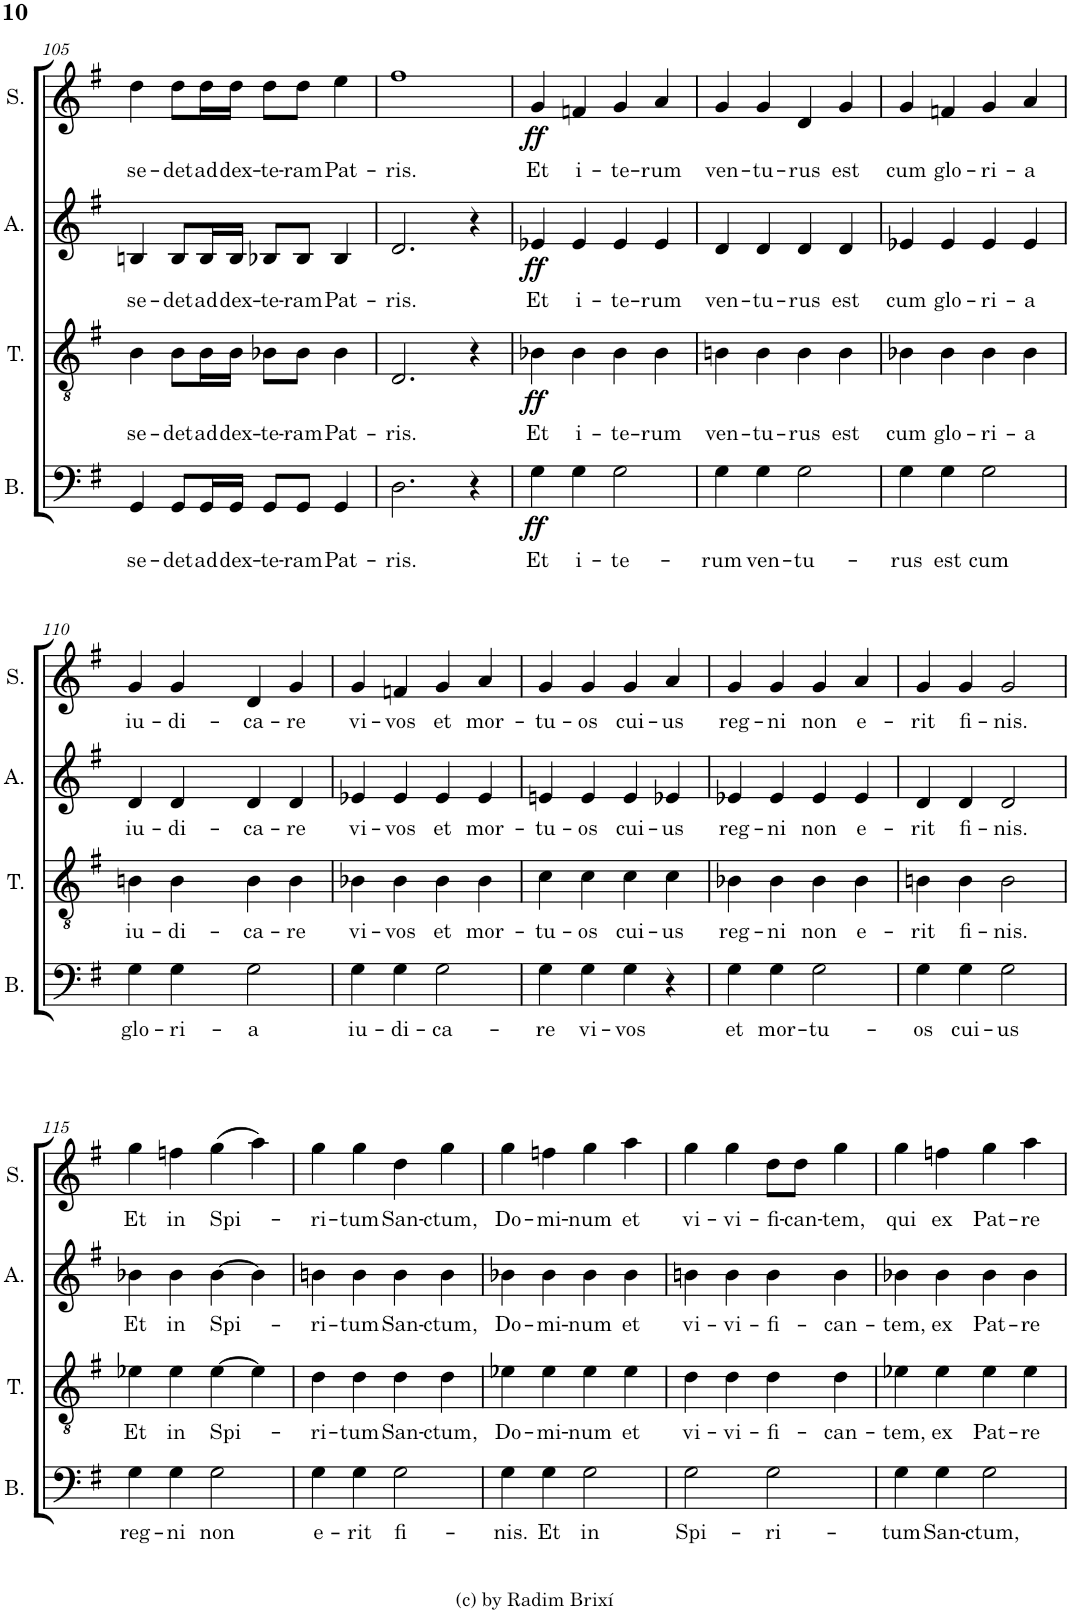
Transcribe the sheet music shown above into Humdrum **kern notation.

**kern	**text	**dynam	**kern	**text	**dynam	**kern	**text	**dynam	**kern	**text	**dynam
*part4	*part4	*part4	*part3	*part3	*part3	*part2	*part2	*part2	*part1	*part1	*part1
*staff4	*staff4	*staff4	*staff3	*staff3	*staff3	*staff2	*staff2	*staff2	*staff1	*staff1	*staff1
*I"Bass	*	*	*I"Tenor	*	*	*I"Alto	*	*	*I"Soprano	*	*
*I'B.	*	*	*I'T.	*	*	*I'A.	*	*	*I'S.	*	*
!!LO:PB:g=z
*clefF4	*	*	*clefGv2	*	*	*clefG2	*	*	*clefG2	*	*
*k[f#]	*	*	*k[f#]	*	*	*k[f#]	*	*	*k[f#]	*	*
*M4/4	*	*	*M4/4	*	*	*M4/4	*	*	*M4/4	*	*
*met(c)	*	*	*met(c)	*	*	*met(c)	*	*	*met(c)	*	*
=105	=105	=105	=105	=105	=105	=105	=105	=105	=105	=105	=105
!	!LO:LY:b	!	!	!LO:LY:b	!	!	!LO:LY:b	!	!	!LO:LY:b	!
4GG/	se-	.	4B\	se-	.	4Bn/	se-	.	4dd\	se-	.
!	!LO:LY:b	!	!	!LO:LY:b	!	!	!LO:LY:b	!	!	!LO:LY:b	!
8GG/L	-det	.	8B\L	-det	.	8B/L	-det	.	8dd\L	-det	.
!	!LO:LY:b	!	!	!LO:LY:b	!	!	!LO:LY:b	!	!	!LO:LY:b	!
16GG/L	ad	.	16B\L	ad	.	16B/L	ad	.	16dd\L	ad	.
!	!LO:LY:b	!	!	!LO:LY:b	!	!	!LO:LY:b	!	!	!LO:LY:b	!
16GG/JJ	dex-	.	16B\JJ	dex-	.	16B/JJ	dex-	.	16dd\JJ	dex-	.
!	!LO:LY:b	!	!	!LO:LY:b	!	!	!LO:LY:b	!	!	!LO:LY:b	!
8GG/L	-te-	.	8B-X\L	-te-	.	8B-X/L	-te-	.	8dd\L	-te-	.
!	!LO:LY:b	!	!	!LO:LY:b	!	!	!LO:LY:b	!	!	!LO:LY:b	!
8GG/J	-ram	.	8B-\J	-ram	.	8B-/J	-ram	.	8dd\J	-ram	.
!	!LO:LY:b	!	!	!LO:LY:b	!	!	!LO:LY:b	!	!	!LO:LY:b	!
4GG/	Pat-	.	4B-\	Pat-	.	4B-/	Pat-	.	4ee\	Pat-	.
=106	=106	=106	=106	=106	=106	=106	=106	=106	=106	=106	=106
!	!LO:LY:b	!	!	!LO:LY:b	!	!	!LO:LY:b	!	!	!LO:LY:b	!
2.D\	-ris.	.	2.D/	-ris.	.	2.d/	-ris.	.	1ff#	-ris.	.
4r	.	.	4r	.	.	4r	.	.	.	.	.
=107	=107	=107	=107	=107	=107	=107	=107	=107	=107	=107	=107
!	!LO:LY:b	!LO:DY:b	!	!LO:LY:b	!LO:DY:b	!	!LO:LY:b	!LO:DY:b	!	!LO:LY:b	!LO:DY:b
4G\	Et	ff	4B-X\	Et	ff	4e-X/	Et	ff	4g/	Et	ff
!	!LO:LY:b	!	!	!LO:LY:b	!	!	!LO:LY:b	!	!	!LO:LY:b	!
4G\	i-	.	4B-\	i-	.	4e-/	i-	.	4fn/	i-	.
!	!LO:LY:b	!	!	!LO:LY:b	!	!	!LO:LY:b	!	!	!LO:LY:b	!
2G\	-te-	.	4B-\	-te-	.	4e-/	-te-	.	4g/	-te-	.
!	!	!	!	!LO:LY:b	!	!	!LO:LY:b	!	!	!LO:LY:b	!
.	.	.	4B-\	-rum	.	4e-/	-rum	.	4a/	-rum	.
=108	=108	=108	=108	=108	=108	=108	=108	=108	=108	=108	=108
!	!LO:LY:b	!	!	!LO:LY:b	!	!	!LO:LY:b	!	!	!LO:LY:b	!
4G\	-rum	.	4Bn\	ven-	.	4d/	ven-	.	4g/	ven-	.
!	!LO:LY:b	!	!	!LO:LY:b	!	!	!LO:LY:b	!	!	!LO:LY:b	!
4G\	ven-	.	4B\	-tu-	.	4d/	-tu-	.	4g/	-tu-	.
!	!LO:LY:b	!	!	!LO:LY:b	!	!	!LO:LY:b	!	!	!LO:LY:b	!
2G\	-tu-	.	4B\	-rus	.	4d/	-rus	.	4d/	-rus	.
!	!	!	!	!LO:LY:b	!	!	!LO:LY:b	!	!	!LO:LY:b	!
.	.	.	4B\	est	.	4d/	est	.	4g/	est	.
=109	=109	=109	=109	=109	=109	=109	=109	=109	=109	=109	=109
!	!LO:LY:b	!	!	!LO:LY:b	!	!	!LO:LY:b	!	!	!LO:LY:b	!
4G\	-rus	.	4B-X\	cum	.	4e-X/	cum	.	4g/	cum	.
!	!LO:LY:b	!	!	!LO:LY:b	!	!	!LO:LY:b	!	!	!LO:LY:b	!
4G\	est	.	4B-\	glo-	.	4e-/	glo-	.	4fn/	glo-	.
!	!LO:LY:b	!	!	!LO:LY:b	!	!	!LO:LY:b	!	!	!LO:LY:b	!
2G\	cum	.	4B-\	ri-	.	4e-/	ri-	.	4g/	ri-	.
!	!	!	!	!LO:LY:b	!	!	!LO:LY:b	!	!	!LO:LY:b	!
.	.	.	4B-\	-a	.	4e-/	-a	.	4a/	-a	.
!!LO:LB:g=z
=110	=110	=110	=110	=110	=110	=110	=110	=110	=110	=110	=110
!	!LO:LY:b	!	!	!LO:LY:b	!	!	!LO:LY:b	!	!	!LO:LY:b	!
4G\	glo-	.	4Bn\	iu-	.	4d/	iu-	.	4g/	iu-	.
!	!LO:LY:b	!	!	!LO:LY:b	!	!	!LO:LY:b	!	!	!LO:LY:b	!
4G\	ri-	.	4B\	-di-	.	4d/	-di-	.	4g/	-di-	.
!	!LO:LY:b	!	!	!LO:LY:b	!	!	!LO:LY:b	!	!	!LO:LY:b	!
2G\	-a	.	4B\	-ca-	.	4d/	-ca-	.	4d/	-ca-	.
!	!	!	!	!LO:LY:b	!	!	!LO:LY:b	!	!	!LO:LY:b	!
.	.	.	4B\	-re	.	4d/	-re	.	4g/	-re	.
=111	=111	=111	=111	=111	=111	=111	=111	=111	=111	=111	=111
!	!LO:LY:b	!	!	!LO:LY:b	!	!	!LO:LY:b	!	!	!LO:LY:b	!
4G\	iu-	.	4B-X\	vi-	.	4e-X/	vi-	.	4g/	vi-	.
!	!LO:LY:b	!	!	!LO:LY:b	!	!	!LO:LY:b	!	!	!LO:LY:b	!
4G\	-di-	.	4B-\	-vos	.	4e-/	-vos	.	4fn/	-vos	.
!	!LO:LY:b	!	!	!LO:LY:b	!	!	!LO:LY:b	!	!	!LO:LY:b	!
2G\	-ca-	.	4B-\	et	.	4e-/	et	.	4g/	et	.
!	!	!	!	!LO:LY:b	!	!	!LO:LY:b	!	!	!LO:LY:b	!
.	.	.	4B-\	mor-	.	4e-/	mor-	.	4a/	mor-	.
=112	=112	=112	=112	=112	=112	=112	=112	=112	=112	=112	=112
!	!LO:LY:b	!	!	!LO:LY:b	!	!	!LO:LY:b	!	!	!LO:LY:b	!
4G\	-re	.	4c\	-tu-	.	4en/	-tu-	.	4g/	-tu-	.
!	!LO:LY:b	!	!	!LO:LY:b	!	!	!LO:LY:b	!	!	!LO:LY:b	!
4G\	vi-	.	4c\	-os	.	4e/	-os	.	4g/	-os	.
!	!LO:LY:b	!	!	!LO:LY:b	!	!	!LO:LY:b	!	!	!LO:LY:b	!
4G\	-vos	.	4c\	cui-	.	4e/	cui-	.	4g/	cui-	.
!	!	!	!	!LO:LY:b	!	!	!LO:LY:b	!	!	!LO:LY:b	!
4r	.	.	4c\	-us	.	4e-X/	-us	.	4a/	-us	.
=113	=113	=113	=113	=113	=113	=113	=113	=113	=113	=113	=113
!	!LO:LY:b	!	!	!LO:LY:b	!	!	!LO:LY:b	!	!	!LO:LY:b	!
4G\	et	.	4B-X\	reg-	.	4e-X/	reg-	.	4g/	reg-	.
!	!LO:LY:b	!	!	!LO:LY:b	!	!	!LO:LY:b	!	!	!LO:LY:b	!
4G\	mor-	.	4B-\	-ni	.	4e-/	-ni	.	4g/	-ni	.
!	!LO:LY:b	!	!	!LO:LY:b	!	!	!LO:LY:b	!	!	!LO:LY:b	!
2G\	-tu-	.	4B-\	non	.	4e-/	non	.	4g/	non	.
!	!	!	!	!LO:LY:b	!	!	!LO:LY:b	!	!	!LO:LY:b	!
.	.	.	4B-\	e-	.	4e-/	e-	.	4a/	e-	.
=114	=114	=114	=114	=114	=114	=114	=114	=114	=114	=114	=114
!	!LO:LY:b	!	!	!LO:LY:b	!	!	!LO:LY:b	!	!	!LO:LY:b	!
4G\	-os	.	4Bn\	-rit	.	4d/	-rit	.	4g/	-rit	.
!	!LO:LY:b	!	!	!LO:LY:b	!	!	!LO:LY:b	!	!	!LO:LY:b	!
4G\	cui-	.	4B\	fi-	.	4d/	fi-	.	4g/	fi-	.
!	!LO:LY:b	!	!	!LO:LY:b	!	!	!LO:LY:b	!	!	!LO:LY:b	!
2G\	-us	.	2B\	-nis.	.	2d/	-nis.	.	2g/	-nis.	.
!!LO:LB:g=z
=115	=115	=115	=115	=115	=115	=115	=115	=115	=115	=115	=115
!	!LO:LY:b	!	!	!LO:LY:b	!	!	!LO:LY:b	!	!	!LO:LY:b	!
4G\	reg-	.	4e-X\	Et	.	4b-X\	Et	.	4gg\	Et	.
!	!LO:LY:b	!	!	!LO:LY:b	!	!	!LO:LY:b	!	!	!LO:LY:b	!
4G\	-ni	.	4e-\	in	.	4b-\	in	.	4ffn\	in	.
!	!LO:LY:b	!	!	!LO:LY:b	!	!	!LO:LY:b	!	!	!LO:LY:b	!
2G\	non	.	[4e-\	Spi-	.	[4b-\	Spi-	.	(4gg\	Spi-	.
.	.	.	4e-\]	.	.	4b-\]	.	.	4aa\)	.	.
=116	=116	=116	=116	=116	=116	=116	=116	=116	=116	=116	=116
!	!LO:LY:b	!	!	!LO:LY:b	!	!	!LO:LY:b	!	!	!LO:LY:b	!
4G\	e-	.	4d\	-ri-	.	4bn\	-ri-	.	4gg\	-ri-	.
!	!LO:LY:b	!	!	!LO:LY:b	!	!	!LO:LY:b	!	!	!LO:LY:b	!
4G\	-rit	.	4d\	-tum	.	4b\	-tum	.	4gg\	-tum	.
!	!LO:LY:b	!	!	!LO:LY:b	!	!	!LO:LY:b	!	!	!LO:LY:b	!
2G\	fi-	.	4d\	San-	.	4b\	San-	.	4dd\	San-	.
!	!	!	!	!LO:LY:b	!	!	!LO:LY:b	!	!	!LO:LY:b	!
.	.	.	4d\	-ctum,	.	4b\	-ctum,	.	4gg\	-ctum,	.
=117	=117	=117	=117	=117	=117	=117	=117	=117	=117	=117	=117
!	!LO:LY:b	!	!	!LO:LY:b	!	!	!LO:LY:b	!	!	!LO:LY:b	!
4G\	-nis.	.	4e-X\	Do-	.	4b-X\	Do-	.	4gg\	Do-	.
!	!LO:LY:b	!	!	!LO:LY:b	!	!	!LO:LY:b	!	!	!LO:LY:b	!
4G\	Et	.	4e-\	-mi-	.	4b-\	-mi-	.	4ffn\	-mi-	.
!	!LO:LY:b	!	!	!LO:LY:b	!	!	!LO:LY:b	!	!	!LO:LY:b	!
2G\	in	.	4e-\	-num	.	4b-\	-num	.	4gg\	-num	.
!	!	!	!	!LO:LY:b	!	!	!LO:LY:b	!	!	!LO:LY:b	!
.	.	.	4e-\	et	.	4b-\	et	.	4aa\	et	.
=118	=118	=118	=118	=118	=118	=118	=118	=118	=118	=118	=118
!	!LO:LY:b	!	!	!LO:LY:b	!	!	!LO:LY:b	!	!	!LO:LY:b	!
2G\	Spi-	.	4d\	vi-	.	4bn\	vi-	.	4gg\	vi-	.
!	!	!	!	!LO:LY:b	!	!	!LO:LY:b	!	!	!LO:LY:b	!
.	.	.	4d\	-vi-	.	4b\	-vi-	.	4gg\	-vi-	.
!	!LO:LY:b	!	!	!LO:LY:b	!	!	!LO:LY:b	!	!	!LO:LY:b	!
2G\	-ri-	.	4d\	-fi-	.	4b\	-fi-	.	8dd\L	-fi-	.
!	!	!	!	!	!	!	!	!	!	!LO:LY:b	!
.	.	.	.	.	.	.	.	.	8dd\J	-can-	.
!	!	!	!	!LO:LY:b	!	!	!LO:LY:b	!	!	!LO:LY:b	!
.	.	.	4d\	-can-	.	4b\	-can-	.	4gg\	-tem,	.
=119	=119	=119	=119	=119	=119	=119	=119	=119	=119	=119	=119
!	!LO:LY:b	!	!	!LO:LY:b	!	!	!LO:LY:b	!	!	!LO:LY:b	!
4G\	-tum	.	4e-X\	-tem,	.	4b-X\	-tem,	.	4gg\	qui	.
!	!LO:LY:b	!	!	!LO:LY:b	!	!	!LO:LY:b	!	!	!LO:LY:b	!
4G\	San-	.	4e-\	ex	.	4b-\	ex	.	4ffn\	ex	.
!	!LO:LY:b	!	!	!LO:LY:b	!	!	!LO:LY:b	!	!	!LO:LY:b	!
2G\	-ctum,	.	4e-\	Pat-	.	4b-\	Pat-	.	4gg\	Pat-	.
!	!	!	!	!LO:LY:b	!	!	!LO:LY:b	!	!	!LO:LY:b	!
.	.	.	4e-\	-re	.	4b-\	-re	.	4aa\	-re	.
=	=	=	=	=	=	=	=	=	=	=	=
*-	*-	*-	*-	*-	*-	*-	*-	*-	*-	*-	*-
